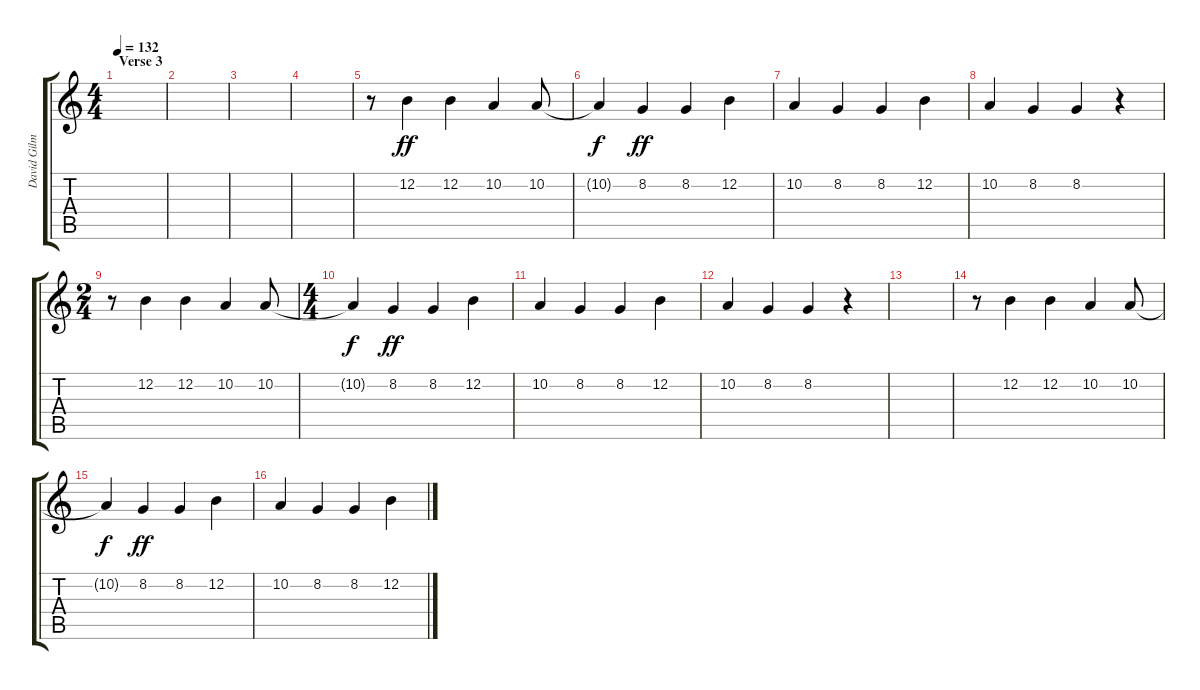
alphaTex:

\track ("David Gilmour - Voice" "David Gilm") {instrument synthvoice}
\staff {score tabs}
\tuning (E4 B3 G3 D3 A2 E2) {hide}
\ts (4 4)
\section ("" "Verse 3")
\tempo 132
\clef g2
\ks c
|
|
|
|
r.8{volume 12 instrument synthvoice} 12.2.4{dy ff} 12.2.4 10.2.4 10.2.8 |
10.2{t}.4{dy f} 8.2.4{dy ff} 8.2.4 12.2.4 |
10.2.4 8.2.4 8.2.4 12.2.4 |
10.2.4 8.2.4 8.2.4 r.4 |
\ts (2 4)
r.8 12.2.4 12.2.4 10.2.4 10.2.8 |
\ts (4 4)
10.2{t}.4{dy f} 8.2.4{dy ff} 8.2.4 12.2.4 |
10.2.4 8.2.4 8.2.4 12.2.4 |
10.2.4 8.2.4 8.2.4 r.4 |
|
r.8 12.2.4 12.2.4 10.2.4 10.2.8 |
10.2{t}.4{dy f} 8.2.4{dy ff} 8.2.4 12.2.4 |
10.2.4 8.2.4 8.2.4 12.2.4
